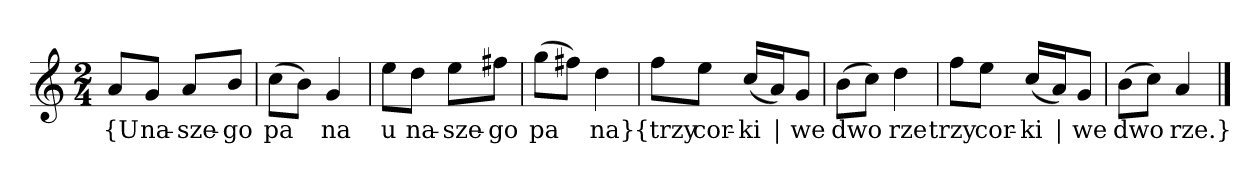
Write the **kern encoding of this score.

**kern	**text
*part1	*part1
*staff1	*staff1
*clefG2	*
*k[]	*
*a:	*
*M2/4	*
=	=
8a/L	{U
8g/J	na-
8a/L	-sze-
8b/J	-go
=2	=2
(8cc\L	pa
8b\J)	--
4g	-na
=3	=3
8ee\L	u
8dd\J	na-
8ee\L	-sze-
8ff#X\J	-go
=4	=4
(8gg\L	pa
8ff#X\J)	--
4dd	-na}
=5y	=5y
8ff\L	{trzy
8ee\J	cor-
(16cc/LL	-ki
16a/J)	|
8g/J	we
=6	=6
(8b\L	dwo
8cc\J)	--
4dd	-rze
=7	=7
8ff\L	trzy
8ee\J	cor-
(16cc/LL	-ki
16a/J)	|
8g/J	we
=8	=8
(8b\L	dwo
8cc\J)	--
4a	-rze.}
==	==
*-	*-
